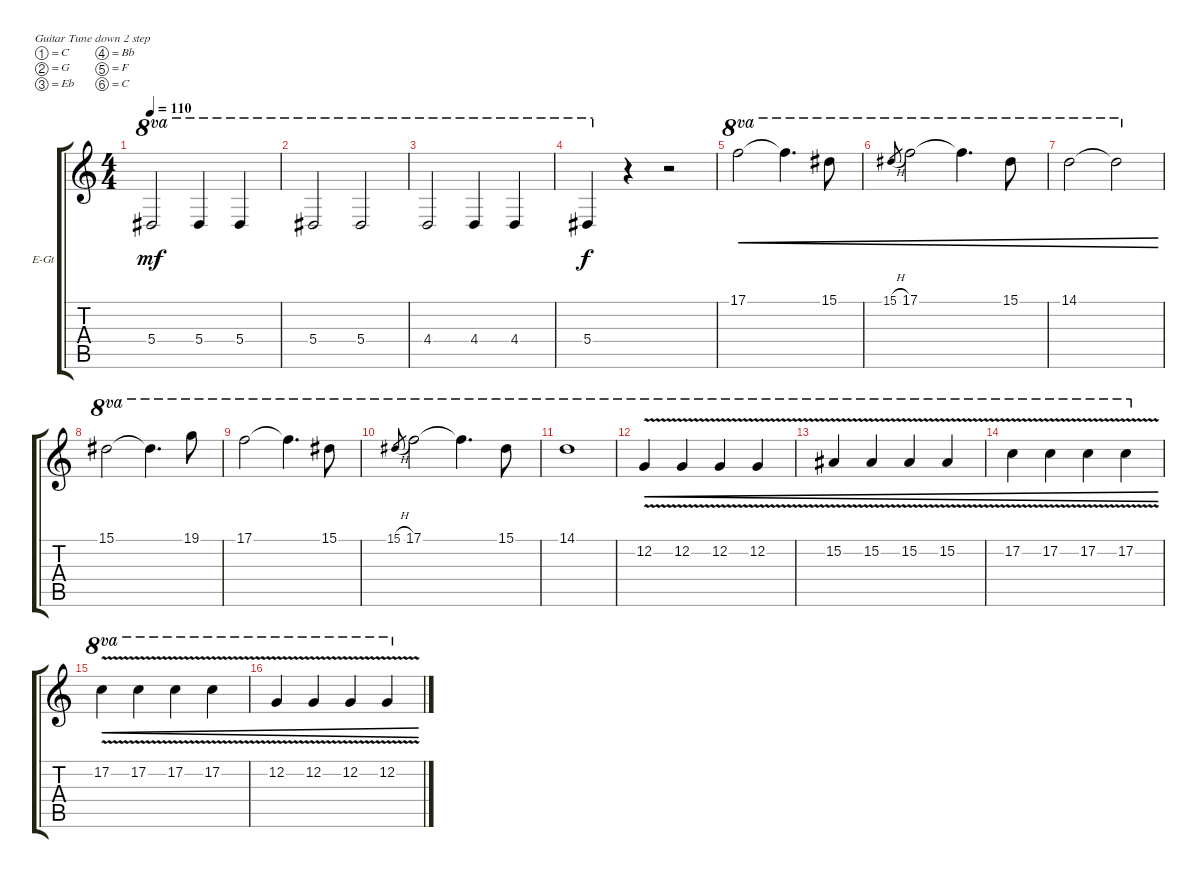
\defaultSystemsLayout 4
\bracketExtendMode groupsimilarinstruments
\firstSystemTrackNameOrientation horizontal
\otherSystemsTrackNameOrientation horizontal
\track ("Electric Guitar 11" "E-Gt") {instrument distortionguitar}
\staff {score tabs}
\tuning (C4 G3 Eb3 Bb2 F2 C2)
\ts (4 4)
\tempo 110
\clef g2
\ks c
5.4.2{ot 8va dy mf} 5.4.4{ot 8va} 5.4.4{ot 8va} |
5.4.2{ot 8va} 5.4.2{ot 8va} |
4.4.2{ot 8va} 4.4.4{ot 8va} 4.4.4{ot 8va} |
5.4.4{ot 8va dy f} r.4 r.2 |
17.1.2{ot 8va cre} 17.1{t}.4{d ot 8va cre} 15.1.8{ot 8va cre} |
15.1{h}.8{ot 8va gr cre} 17.1.2{ot 8va cre} 17.1{t}.4{d ot 8va cre} 15.1.8{ot 8va cre} |
14.1.2{ot 8va cre} 14.1{t}.2{ot 8va cre} |
15.1.2{ot 8va} 15.1{t}.4{d ot 8va} 19.1.8{ot 8va} |
17.1.2{ot 8va} 17.1{t}.4{d ot 8va} 15.1.8{ot 8va} |
15.1{h}.8{ot 8va gr} 17.1.2{ot 8va} 17.1{t}.4{d ot 8va} 15.1.8{ot 8va} |
14.1.1{ot 8va} |
12.2{v}.4{ot 8va cre} 12.2{v}.4{ot 8va cre} 12.2{v}.4{ot 8va cre} 12.2{v}.4{ot 8va cre} |
15.2{v}.4{ot 8va cre} 15.2{v}.4{ot 8va cre} 15.2{v}.4{ot 8va cre} 15.2{v}.4{ot 8va cre} |
17.2{v}.4{ot 8va cre} 17.2{v}.4{ot 8va cre} 17.2{v}.4{ot 8va cre} 17.2{v}.4{ot 8va cre} |
17.2{v}.4{ot 8va cre} 17.2{v}.4{ot 8va cre} 17.2{v}.4{ot 8va cre} 17.2{v}.4{ot 8va cre} |
12.2{v}.4{ot 8va cre} 12.2{v}.4{ot 8va cre} 12.2{v}.4{ot 8va cre} 12.2{v}.4{ot 8va cre}
